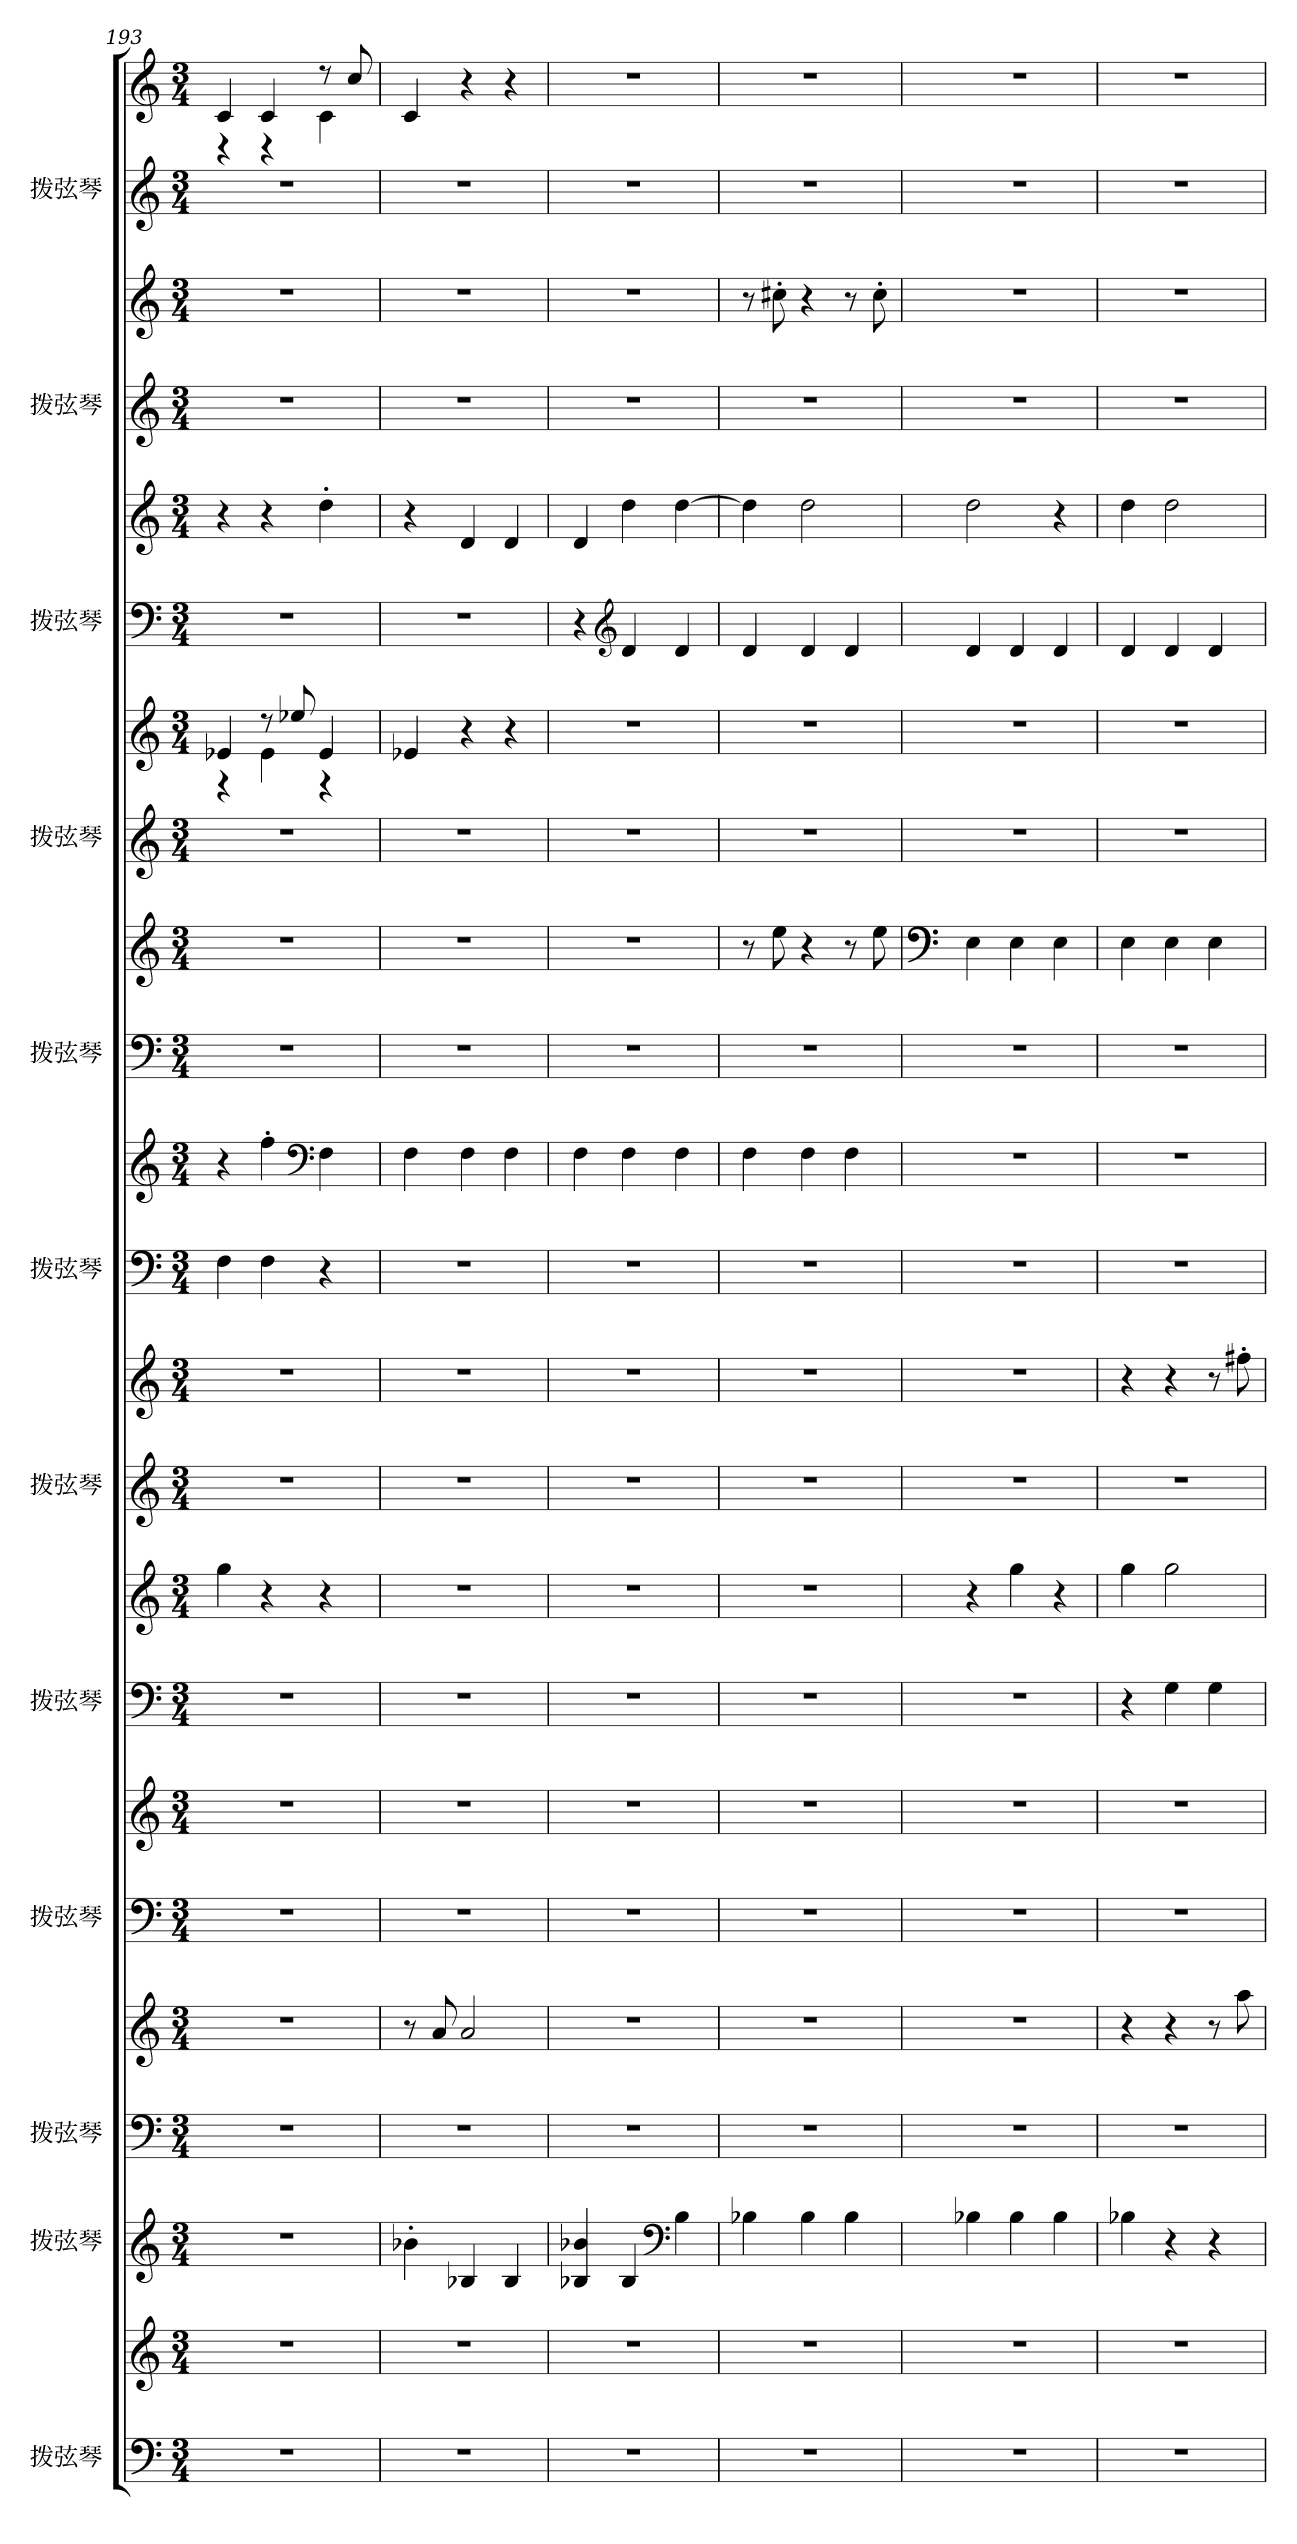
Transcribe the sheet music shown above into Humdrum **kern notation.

**kern	**kern	**kern	**kern	**kern	**kern	**kern	**kern	**kern	**kern	**kern	**kern	**kern	**kern	**kern	**kern	**kern	**kern	**kern	**kern	**kern	**kern	**kern
*part12	*part12	*part11	*part10	*part10	*part9	*part9	*part8	*part8	*part7	*part7	*part6	*part6	*part5	*part5	*part4	*part4	*part3	*part3	*part2	*part2	*part1	*part1
*staff23	*staff22	*staff21	*staff20	*staff19	*staff18	*staff17	*staff16	*staff15	*staff14	*staff13	*staff12	*staff11	*staff10	*staff9	*staff8	*staff7	*staff6	*staff5	*staff4	*staff3	*staff2	*staff1
*I"拨弦琴	*	*I"拨弦琴	*I"拨弦琴	*	*I"拨弦琴	*	*I"拨弦琴	*	*I"拨弦琴	*	*I"拨弦琴	*	*I"拨弦琴	*	*I"拨弦琴	*	*I"拨弦琴	*	*I"拨弦琴	*	*I"拨弦琴	*
!!LO:PB:g=z
*clefF4	*clefG2	*clefG2	*clefF4	*clefG2	*clefF4	*clefG2	*clefF4	*clefG2	*clefG2	*clefG2	*clefF4	*clefG2	*clefF4	*clefG2	*clefG2	*clefG2	*clefF4	*clefG2	*clefG2	*clefG2	*clefG2	*clefG2
*k[]	*k[]	*k[]	*k[]	*k[]	*k[]	*k[]	*k[]	*k[]	*k[]	*k[]	*k[]	*k[]	*k[]	*k[]	*k[]	*k[]	*k[]	*k[]	*k[]	*k[]	*k[]	*k[]
*M3/4	*M3/4	*M3/4	*M3/4	*M3/4	*M3/4	*M3/4	*M3/4	*M3/4	*M3/4	*M3/4	*M3/4	*M3/4	*M3/4	*M3/4	*M3/4	*M3/4	*M3/4	*M3/4	*M3/4	*M3/4	*M3/4	*M3/4
=193	=193	=193	=193	=193	=193	=193	=193	=193	=193	=193	=193	=193	=193	=193	=193	=193	=193	=193	=193	=193	=193	=193
*	*	*	*	*	*	*	*	*	*	*	*	*	*	*	*	*^	*	*	*	*	*	*^
2.r	2.r	2.r	2.r	2.r	2.r	2.r	2.r	4gg\	2.r	2.r	4F\	4r	2.r	2.r	2.r	4e-X/	4r	2.r	4r	2.r	2.r	2.r	4c/	4r
.	.	.	.	.	.	.	.	4r	.	.	4F\	4ff'\	.	.	.	8r	4e-\	.	4r	.	.	.	4c/	4r
.	.	.	.	.	.	.	.	.	.	.	.	.	.	.	.	8ee-X/	.	.	.	.	.	.	.	.
*	*	*	*	*	*	*	*	*	*	*	*	*clefF4	*	*	*	*	*	*	*	*	*	*	*	*
.	.	.	.	.	.	.	.	4r	.	.	4r	4F\	.	.	.	4e-/	4r	.	4dd'\	.	.	.	8r	4c\
.	.	.	.	.	.	.	.	.	.	.	.	.	.	.	.	.	.	.	.	.	.	.	8cc/	.
*	*	*	*	*	*	*	*	*	*	*	*	*	*	*	*	*v	*v	*	*	*	*	*	*v	*v
=194	=194	=194	=194	=194	=194	=194	=194	=194	=194	=194	=194	=194	=194	=194	=194	=194	=194	=194	=194	=194	=194	=194
2.r	2.r	4b-X'\	2.r	8r	2.r	2.r	2.r	2.r	2.r	2.r	2.r	4F\	2.r	2.r	2.r	4e-X/	2.r	4r	2.r	2.r	2.r	4c/
.	.	.	.	8a/	.	.	.	.	.	.	.	.	.	.	.	.	.	.	.	.	.	.
.	.	4B-X/	.	2a/	.	.	.	.	.	.	.	4F\	.	.	.	4r	.	4d/	.	.	.	4r
.	.	4B-/	.	.	.	.	.	.	.	.	.	4F\	.	.	.	4r	.	4d/	.	.	.	4r
=195	=195	=195	=195	=195	=195	=195	=195	=195	=195	=195	=195	=195	=195	=195	=195	=195	=195	=195	=195	=195	=195	=195
2.r	2.r	4B-X/ 4b-X/	2.r	2.r	2.r	2.r	2.r	2.r	2.r	2.r	2.r	4F\	2.r	2.r	2.r	2.r	4r	4d/	2.r	2.r	2.r	2.r
*	*	*	*	*	*	*	*	*	*	*	*	*	*	*	*	*	*clefG2	*	*	*	*	*
.	.	4B-/	.	.	.	.	.	.	.	.	.	4F\	.	.	.	.	4d/	4dd\	.	.	.	.
*	*	*clefF4	*	*	*	*	*	*	*	*	*	*	*	*	*	*	*	*	*	*	*	*
.	.	4B-\	.	.	.	.	.	.	.	.	.	4F\	.	.	.	.	4d/	[4dd\	.	.	.	.
=196	=196	=196	=196	=196	=196	=196	=196	=196	=196	=196	=196	=196	=196	=196	=196	=196	=196	=196	=196	=196	=196	=196
2.r	2.r	4B-X\	2.r	2.r	2.r	2.r	2.r	2.r	2.r	2.r	2.r	4F\	2.r	8r	2.r	2.r	4d/	4dd\]	2.r	8r	2.r	2.r
.	.	.	.	.	.	.	.	.	.	.	.	.	.	8ee\	.	.	.	.	.	8cc#X'\	.	.
.	.	4B-\	.	.	.	.	.	.	.	.	.	4F\	.	4r	.	.	4d/	2dd\	.	4r	.	.
.	.	4B-\	.	.	.	.	.	.	.	.	.	4F\	.	8r	.	.	4d/	.	.	8r	.	.
.	.	.	.	.	.	.	.	.	.	.	.	.	.	8ee\	.	.	.	.	.	8cc#'\	.	.
=197	=197	=197	=197	=197	=197	=197	=197	=197	=197	=197	=197	=197	=197	=197	=197	=197	=197	=197	=197	=197	=197	=197
*	*	*	*	*	*	*	*	*	*	*	*	*	*	*clefF4	*	*	*	*	*	*	*	*
2.r	2.r	4B-X\	2.r	2.r	2.r	2.r	2.r	4r	2.r	2.r	2.r	2.r	2.r	4E\	2.r	2.r	4d/	2dd\	2.r	2.r	2.r	2.r
.	.	4B-\	.	.	.	.	.	4gg\	.	.	.	.	.	4E\	.	.	4d/	.	.	.	.	.
.	.	4B-\	.	.	.	.	.	4r	.	.	.	.	.	4E\	.	.	4d/	4r	.	.	.	.
=198	=198	=198	=198	=198	=198	=198	=198	=198	=198	=198	=198	=198	=198	=198	=198	=198	=198	=198	=198	=198	=198	=198
2.r	2.r	4B-X\	2.r	4r	2.r	2.r	4r	4gg\	2.r	4r	2.r	2.r	2.r	4E\	2.r	2.r	4d/	4dd\	2.r	2.r	2.r	2.r
.	.	4r	.	4r	.	.	4G\	2gg\	.	4r	.	.	.	4E\	.	.	4d/	2dd\	.	.	.	.
.	.	4r	.	8r	.	.	4G\	.	.	8r	.	.	.	4E\	.	.	4d/	.	.	.	.	.
.	.	.	.	8aa\	.	.	.	.	.	8ff#X'\	.	.	.	.	.	.	.	.	.	.	.	.
=	=	=	=	=	=	=	=	=	=	=	=	=	=	=	=	=	=	=	=	=	=	=
*-	*-	*-	*-	*-	*-	*-	*-	*-	*-	*-	*-	*-	*-	*-	*-	*-	*-	*-	*-	*-	*-	*-
